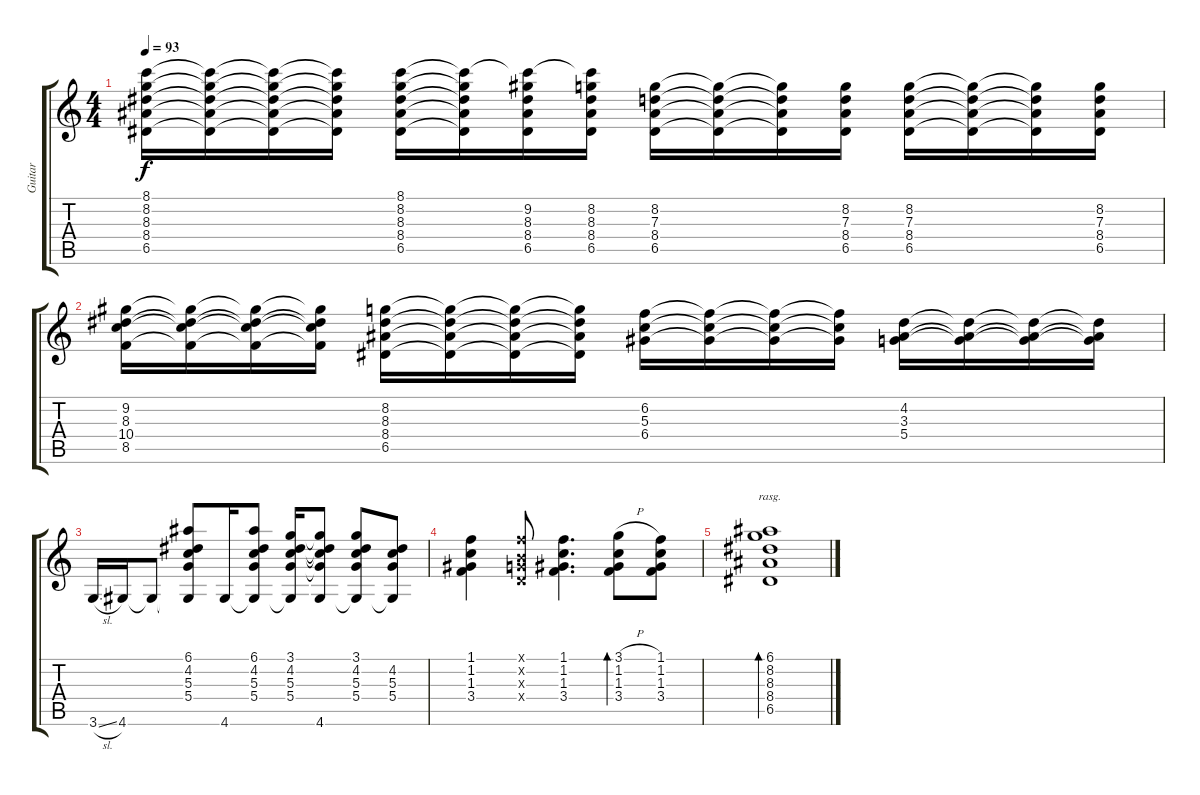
\track ("Guitar" "Guitar") {instrument electricguitarjazz}
\staff {score tabs}
\tuning (E4 B3 G3 D3 A2 E2) {hide}
\ts (4 4)
\tempo 93
\clef g2
\ks c
(8.1 8.2 8.3 8.4 6.5).16{dy f} (8.1{t} 8.2{t} 8.3{t} 8.4{t} 6.5{t}).16 (8.1{t} 8.2{t} 8.3{t} 8.4{t} 6.5{t}).16 (8.1{t} 8.2{t} 8.3{t} 8.4{t} 6.5{t}).16 (8.1 8.2 8.3 8.4 6.5).16 (8.1{t} 8.2{t} 8.3{t} 8.4{t} 6.5{t}).16 (8.1{t} 9.2 8.3 8.4 6.5).16 (8.1{t} 8.2 8.3 8.4 6.5).16 (8.2 7.3 8.4 6.5).16 (8.2{t} 7.3{t} 8.4{t} 6.5{t}).16 (8.2{t} 7.3{t} 8.4{t} 6.5{t}).16 (8.2 7.3 8.4 6.5).16 (8.2 7.3 8.4 6.5).16 (8.2{t} 7.3{t} 8.4{t} 6.5{t}).16 (8.2{t} 7.3{t} 8.4{t} 6.5{t}).16 (8.2 7.3 8.4 6.5).16 |
(9.2 8.3 10.4 8.5).16 (9.2{t} 8.3{t} 10.4{t} 8.5{t}).16 (9.2{t} 8.3{t} 10.4{t} 8.5{t}).16 (9.2{t} 8.3{t} 10.4{t} 8.5{t}).16 (8.2 8.3 8.4 6.5).16 (8.2{t} 8.3{t} 8.4{t} 6.5{t}).16 (8.2{t} 8.3{t} 8.4{t} 6.5{t}).16 (8.2{t} 8.3{t} 8.4{t} 6.5{t}).16 (6.2 5.3 6.4).16 (6.2{t} 5.3{t} 6.4{t}).16 (6.2{t} 5.3{t} 6.4{t}).16 (6.2{t} 5.3{t} 6.4{t}).16 (4.2 3.3 5.4).16 (4.2{t} 3.3{t} 5.4{t}).16 (4.2{t} 3.3{t} 5.4{t}).16 (4.2{t} 3.3{t} 5.4{t}).16 |
3.6{sl}.16 4.6.16 4.6{t}.8 (6.1 4.2 5.3 5.4 4.6{t}).8 4.6.16 (6.1 4.2 5.3 5.4 4.6{t}).8 (3.1 4.2 5.3 5.4 4.6{t}).16 (3.1{t} 4.2{t} 5.3{t} 5.4{t} 4.6).8 (3.1 4.2 5.3 5.4 4.6{t}).8 (4.2 5.3 5.4 4.6{t}).8 |
(1.1 1.2 1.3 3.4).4 (1.1{x} 0.2{x} 0.3{x} 0.4{x}).8 (1.1 1.2 1.3 3.4).4{d} (3.1{h} 1.2 1.3 3.4).8{bd 60} (1.1 1.2 1.3 3.4).8 |
(6.1 8.2 8.3 8.4 6.5).1{bd 60 rasg ii}
